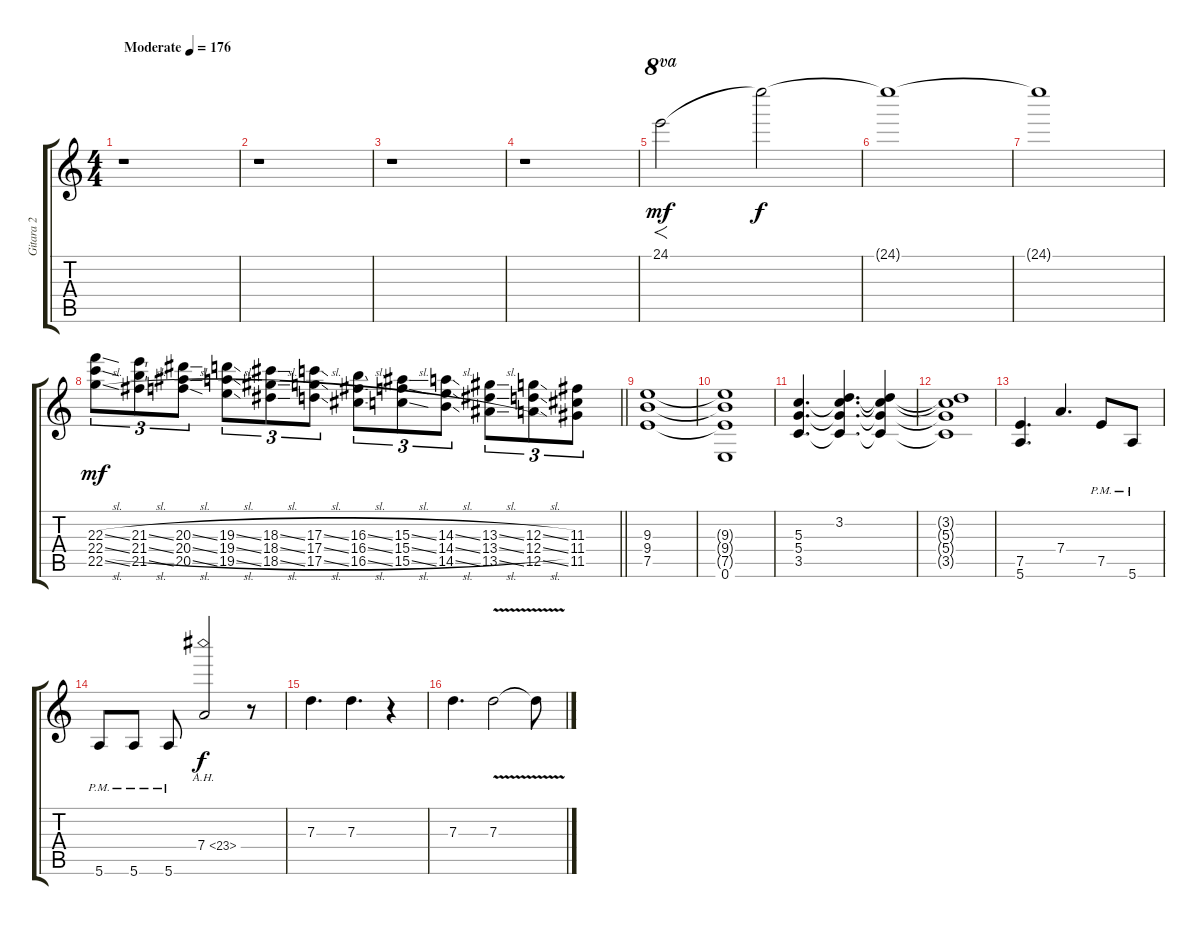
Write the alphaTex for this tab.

\track ("Gitara 2" "Gitara 2") {instrument overdrivenguitar}
\staff {score tabs}
\tuning (E4 B3 G3 D3 A2 E2) {hide}
\ts (4 4)
\tempo (176 "Moderate")
\clef g2
\ks c
r.1{dy mf instrument overdrivenguitar} |
r.1 |
r.1 |
r.1 |
24.1.2{f ot 8va} 24.1{t}.2{dy f} |
24.1{t}.1 |
24.1{t}.1 |
\barLineRight lightlight
(22.3{sl} 22.4{sl} 22.5{sl}).8{tu (3 2) dy mf} (21.3{sl} 21.4{sl} 21.5{sl}).8{tu (3 2)} (20.3{sl} 20.4{sl} 20.5{sl}).8{tu (3 2)} (19.3{sl} 19.4{sl} 19.5{sl}).8{tu (3 2)} (18.3{sl} 18.4{sl} 18.5{sl}).8{tu (3 2)} (17.3{sl} 17.4{sl} 17.5{sl}).8{tu (3 2)} (16.3{sl} 16.4{sl} 16.5{sl}).8{tu (3 2)} (15.3{sl} 15.4{sl} 15.5{sl}).8{tu (3 2)} (14.3{sl} 14.4{sl} 14.5{sl}).8{tu (3 2)} (13.3{sl} 13.4{sl} 13.5{sl}).8{tu (3 2)} (12.3{sl} 12.4{sl} 12.5{sl}).8{tu (3 2)} (11.3 11.4 11.5).8{tu (3 2)} |
(9.3 9.4 7.5).1 |
(9.3{t} 9.4{t} 7.5{t} 0.6).1 |
(5.3 5.4 3.5).4{d} (3.2 5.3{t} 5.4{t} 3.5{t}).4{d} (3.2{t} 5.3{t} 5.4{t} 3.5{t}).4 |
(3.2{t} 5.3{t} 5.4{t} 3.5{t}).1 |
(7.5 5.6).4{d} 7.4.4{d} 7.5{pm}.8 5.6{pm}.8 |
5.6{pm}.8 5.6{pm}.8 5.6{pm}.8 7.4{ah 16}.2{dy f} r.8 |
7.3.4{d} 7.3.4{d} r.4 |
7.3.4{d} 7.3{v}.2 7.3{t}.8
